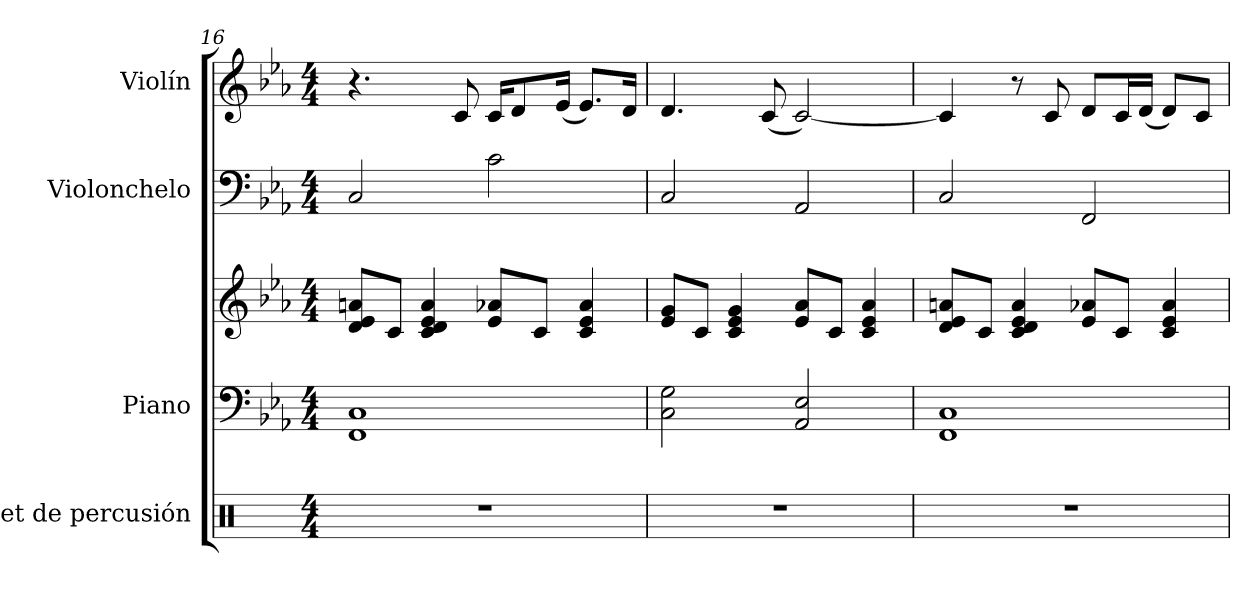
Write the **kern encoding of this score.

**kern	**kern	**kern	**kern	**kern
*part4	*part3	*part3	*part2	*part1
*staff5	*staff4	*staff3	*staff2	*staff1
*I"Set de percusión	*I"Piano	*	*I"Violonchelo	*I"Violín
*	*I'Pno.	*	*I'Vc.	*I'Vln.
*clefX	*clefF4	*clefG2	*clefF4	*clefG2
*k[]	*k[b-e-a-]	*k[b-e-a-]	*k[b-e-a-]	*k[b-e-a-]
*M4/4	*M4/4	*M4/4	*M4/4	*M4/4
=16	=16	=16	=16	=16
1r	1FF 1C	8d/ 8e-/ 8an/L	2C/	4.r
.	.	8c/J	.	.
.	.	4c/ 4d/ 4e-/ 4a/	.	.
.	.	.	.	8c/
.	.	8e-/ 8a-X/L	2c\	16c/KL
.	.	.	.	8d/
.	.	8c/J	.	.
.	.	.	.	(<16e-/Jk
.	.	4c/ 4e-/ 4a-/	.	8.e-/L)
.	.	.	.	16d/Jk
=17	=17	=17	=17	=17
1r	2C\ 2G\	8e-/ 8g/L	2C/	4.d/
.	.	8c/J	.	.
.	.	4c/ 4e-/ 4g/	.	.
.	.	.	.	(<8c/
.	2AA-/ 2E-/	8e-/ 8a-/L	2AA-/	[2c/)
.	.	8c/J	.	.
.	.	4c/ 4e-/ 4a-/	.	.
!!LO:PB:g=z
=18	=18	=18	=18	=18
1r	1FF 1C	8d/ 8e-/ 8an/L	2C/	4c/]
.	.	8c/J	.	.
.	.	4c/ 4d/ 4e-/ 4a/	.	8r
.	.	.	.	8c/
.	.	8e-/ 8a-X/L	2FF/	8d/L
.	.	8c/J	.	16c/L
.	.	.	.	(<16d/JJ
.	.	4c/ 4e-/ 4a-/	.	8d/L)
.	.	.	.	8c/J
=	=	=	=	=
*-	*-	*-	*-	*-
